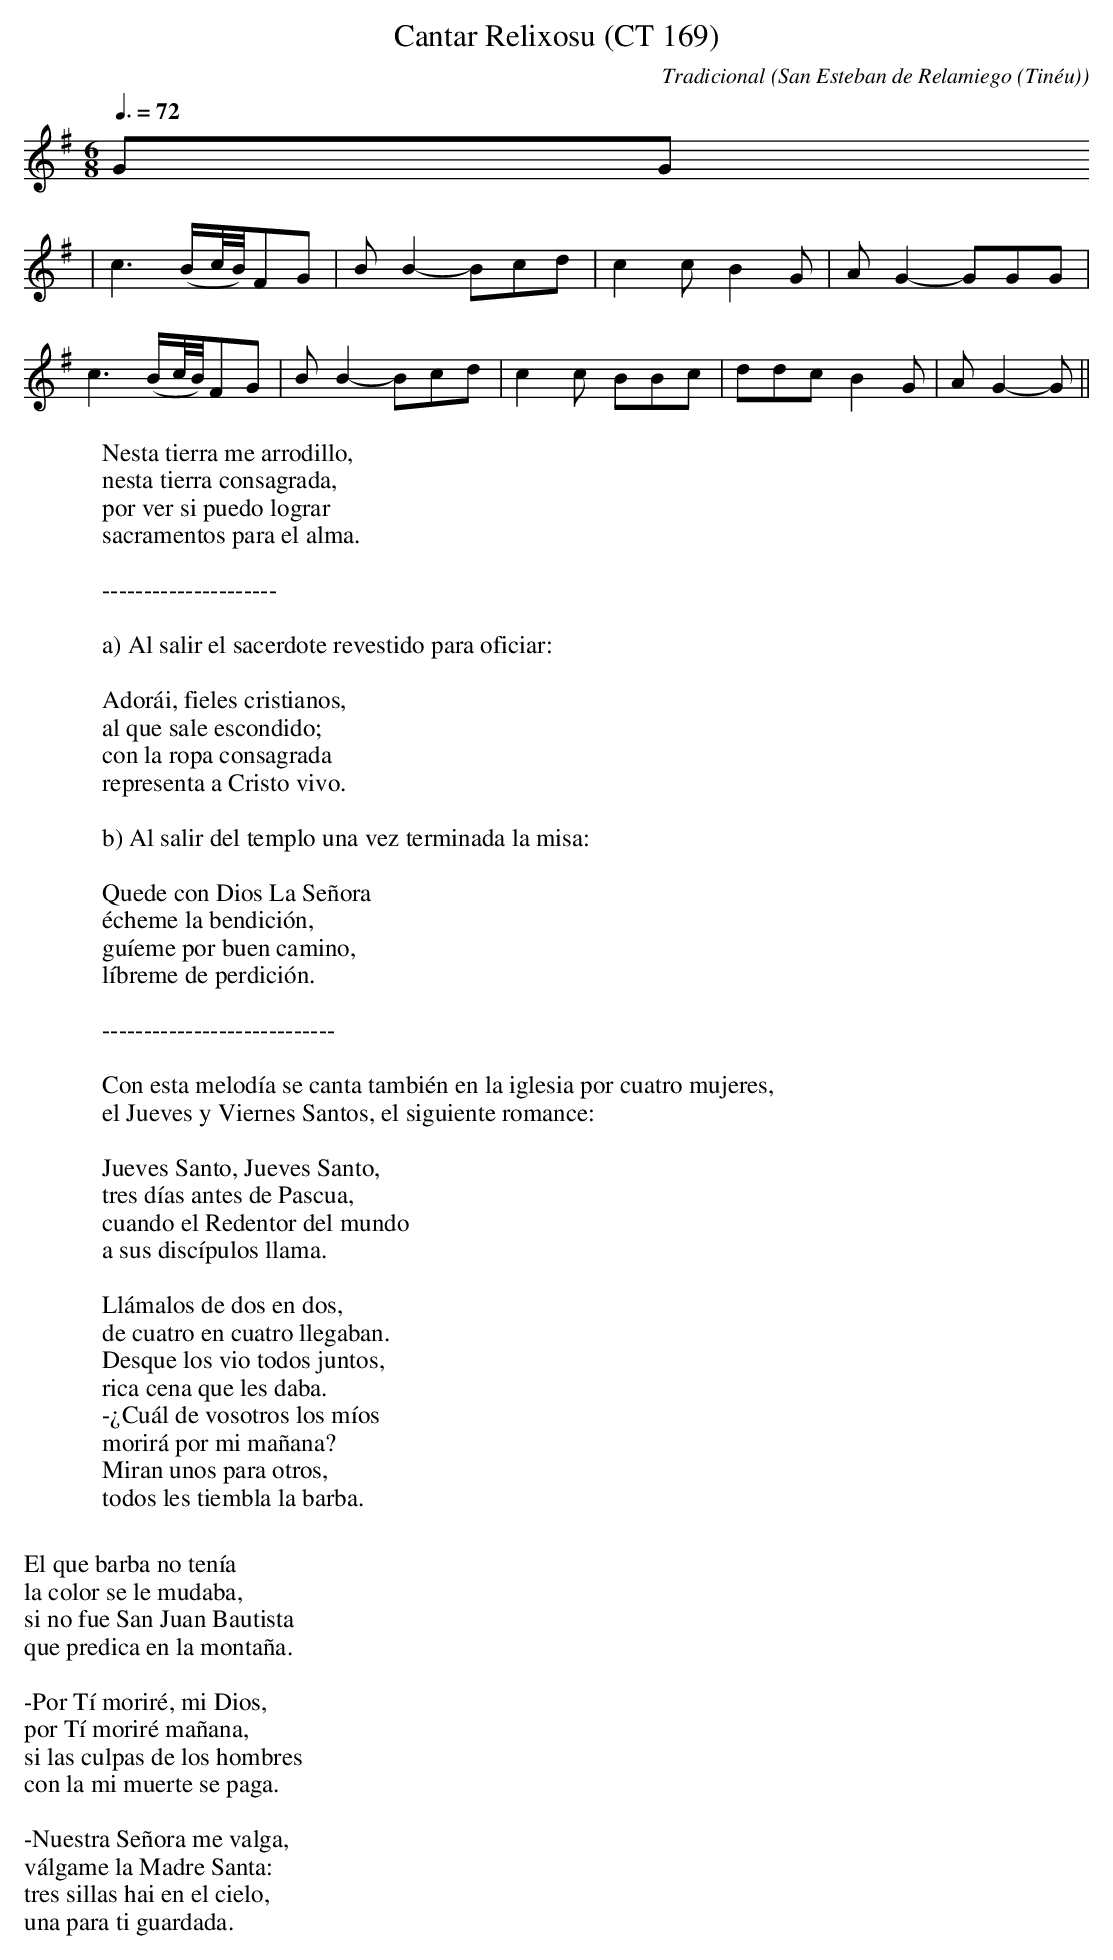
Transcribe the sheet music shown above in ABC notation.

X:1
T:Cantar Relixosu (CT 169)
C:Tradicional
O:San Esteban de Relamiego (Tinéu)
M:6/8
L:1/8
Q:3/8=72
W:Nesta tierra me arrodillo,
W:nesta tierra consagrada,
W:por ver si puedo lograr
W:sacramentos para el alma.
W:
W:---------------------
W:
W:a) Al salir el sacerdote revestido para oficiar:
W:
W:Adorái, fieles cristianos,
W:al que sale escondido;
W:con la ropa consagrada
W:representa a Cristo vivo.
W:
W:b) Al salir del templo una vez terminada la misa:
W:
W:Quede con Dios La Señora
W:écheme la bendición,
W:guíeme por buen camino,
W:líbreme de perdición.
W:
W:----------------------------
W:
W:Con esta melodía se canta también en la iglesia por cuatro mujeres,
W:el Jueves y Viernes Santos, el siguiente romance:
W:
W:Jueves Santo, Jueves Santo,
W:tres días antes de Pascua,
W:cuando el Redentor del mundo
W:a sus discípulos llama.
W:
W:Llámalos de dos en dos,
W:de cuatro en cuatro llegaban.
W:Desque los vio todos juntos,
W:rica cena que les daba.
W:-¿Cuál de vosotros los míos
W:morirá por mi mañana?
W:Miran unos para otros,
W:todos les tiembla la barba.
W:
W:El que barba no tenía
W:la color se le mudaba,
W:si no fue San Juan Bautista
W:que predica en la montaña.
W:
W:-Por Tí moriré, mi Dios,
W:por Tí moriré mañana,
W:si las culpas de los hombres
W:con la mi muerte se paga.
W:
W:-Nuestra Señora me valga,
W:válgame la Madre Santa:
W:tres sillas hai en el cielo,
W:una para ti guardada.
K:G
GG
|c3 (B/c/4B/4)FG|B B2-Bcd|c2 c B2 G|A G2-GGG|
c3 (B/c/4B/4)FG|B B2-Bcd|c2 c BBc|ddc B2 G|A G2-G||
